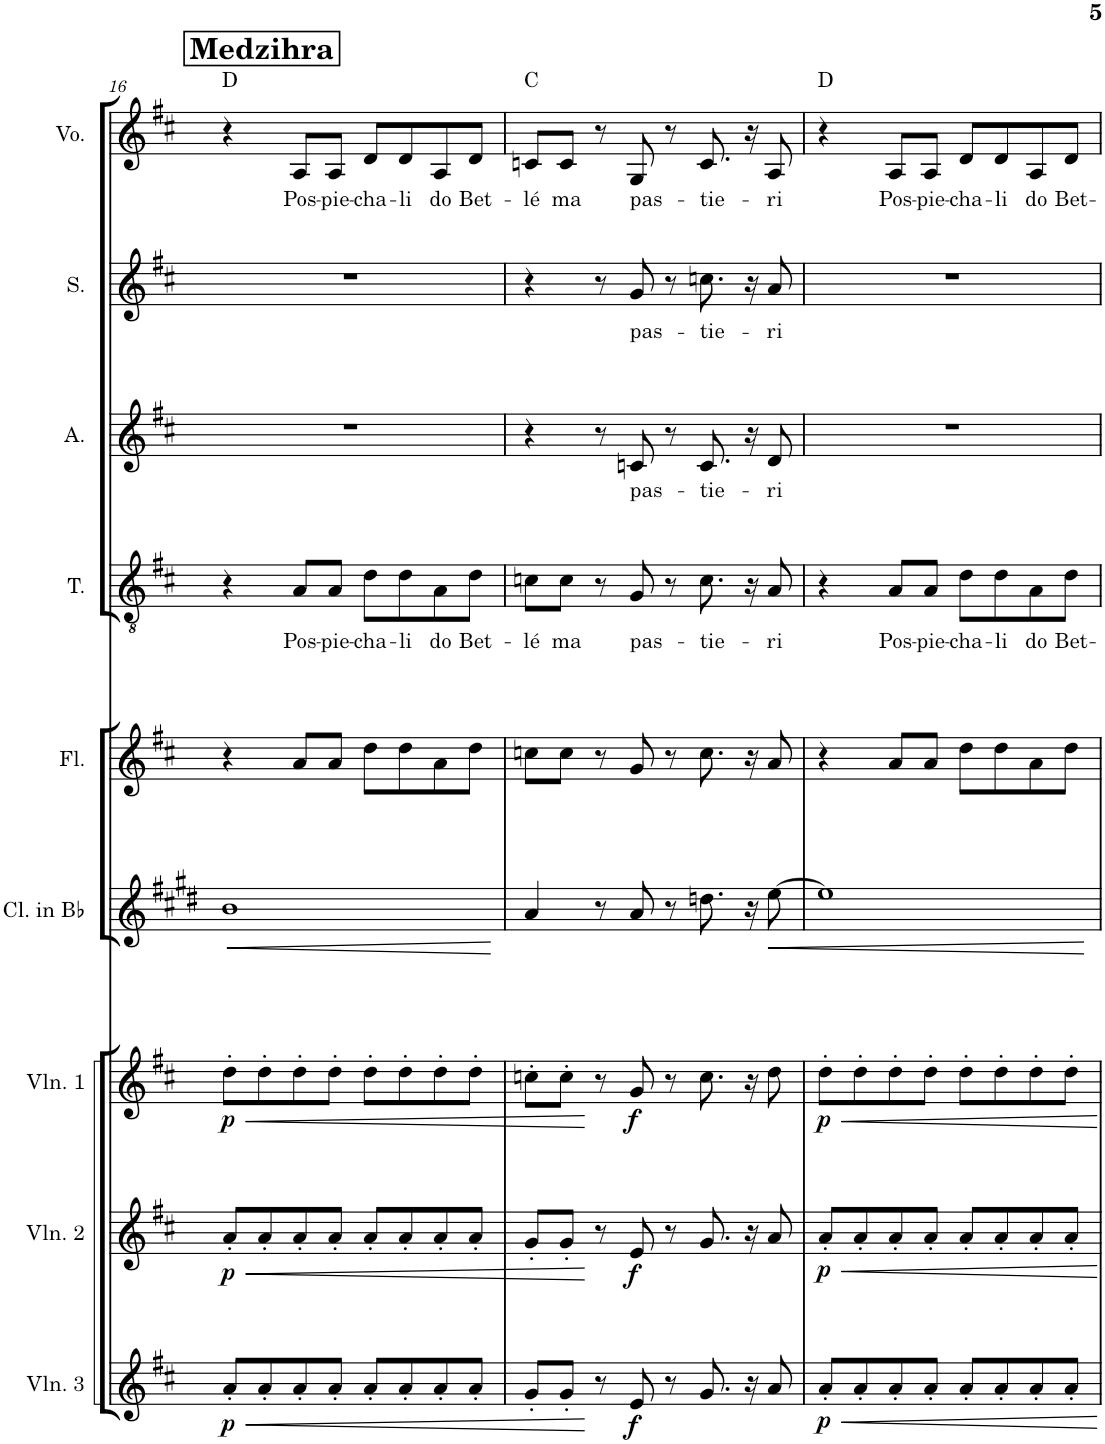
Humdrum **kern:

**kern	**dynam	**kern	**dynam	**kern	**dynam	**kern	**dynam	**kern	**kern	**text	**kern	**text	**kern	**text	**kern	**text	**harte
*part9	*part9	*part8	*part8	*part7	*part7	*part6	*part6	*part5	*part4	*part4	*part3	*part3	*part2	*part2	*part1	*part1	*part1
*staff9	*staff9	*staff8	*staff8	*staff7	*staff7	*staff6	*staff6	*staff5	*staff4	*staff4	*staff3	*staff3	*staff2	*staff2	*staff1	*staff1	*
*I"Violin 3	*	*I"Violin 2	*	*I"Violin 1	*	*I"Clarinet in Bb	*	*I"Flute	*I"Tenor	*	*I"Alto	*	*I"Soprano	*	*I"Voice	*	*
*I'Vln. 3	*	*I'Vln. 2	*	*I'Vln. 1	*	*I'Cl. in Bb	*	*I'Fl.	*I'T.	*	*I'A.	*	*I'S.	*	*I'Vo.	*	*
!!LO:PB:g=z
*clefG2	*	*clefG2	*	*clefG2	*	*clefG2	*	*clefG2	*clefGv2	*	*clefG2	*	*clefG2	*	*clefG2	*	*
*	*	*	*	*	*	*Trd1c2	*	*	*	*	*	*	*	*	*	*	*
*k[f#c#]	*	*k[f#c#]	*	*k[f#c#]	*	*k[f#c#g#d#]	*	*k[f#c#]	*k[f#c#]	*	*k[f#c#]	*	*k[f#c#]	*	*k[f#c#]	*	*
*M4/4	*	*M4/4	*	*M4/4	*	*M4/4	*	*M4/4	*M4/4	*	*M4/4	*	*M4/4	*	*M4/4	*	*
!!LO:REH:place=s1:a:B:cj:fs=14:t=Medzihra
=16	=16	=16	=16	=16	=16	=16	=16	=16	=16	=16	=16	=16	=16	=16	=16	=16	=16
!	!LO:HP:b	!	!LO:HP:b	!	!LO:HP:b	!	!LO:HP:b	!	!	!	!	!	!	!	!	!	!
!	!LO:DY:n=1:b	!	!LO:DY:n=1:b	!	!LO:DY:n=1:b	!	!	!	!	!	!	!	!	!	!	!	!
8a'/L	< p	8a'/L	< p	8dd'\L	< p	1b	<	4r	4r	.	1r	.	1r	.	4r	.	D:maj
8a'/	.	8a'/	.	8dd'\	.	.	.	.	.	.	.	.	.	.	.	.	.
!	!	!	!	!	!	!	!	!	!	!LO:LY:b	!	!	!	!	!	!LO:LY:b	!
8a'/	.	8a'/	.	8dd'\	.	.	.	8a/L	8A/L	Pos-	.	.	.	.	8A/L	Pos-	.
!	!	!	!	!	!	!	!	!	!	!LO:LY:b	!	!	!	!	!	!LO:LY:b	!
8a'/J	.	8a'/J	.	8dd'\J	.	.	.	8a/J	8A/J	-pie-	.	.	.	.	8A/J	-pie-	.
!	!	!	!	!	!	!	!	!	!	!LO:LY:b	!	!	!	!	!	!LO:LY:b	!
8a'/L	.	8a'/L	.	8dd'\L	.	.	.	8dd\L	8d\L	-cha-	.	.	.	.	8d/L	-cha-	.
!	!	!	!	!	!	!	!	!	!	!LO:LY:b	!	!	!	!	!	!LO:LY:b	!
8a'/	.	8a'/	.	8dd'\	.	.	.	8dd\	8d\	-li	.	.	.	.	8d/	-li	.
!	!	!	!	!	!	!	!	!	!	!LO:LY:b	!	!	!	!	!	!LO:LY:b	!
8a'/	.	8a'/	.	8dd'\	.	.	.	8a\	8A\	do	.	.	.	.	8A/	do	.
!	!	!	!	!	!	!	!	!	!	!LO:LY:b	!	!	!	!	!	!LO:LY:b	!
8a'/J	.	8a'/J	.	8dd'\J	.	.	.	8dd\J	8d\J	Bet-	.	.	.	.	8d/J	Bet-	.
.	.	.	.	.	.	.	[	.	.	.	.	.	.	.	.	.	.
=17	=17	=17	=17	=17	=17	=17	=17	=17	=17	=17	=17	=17	=17	=17	=17	=17	=17
!	!	!	!	!	!	!	!	!	!	!LO:LY:b	!	!	!	!	!	!LO:LY:b	!
8g'/L	.	8g'/L	.	8ccn'\L	.	4a/	.	8ccn\L	8cn\L	-lé	4r	.	4r	.	8cn/L	-lé	C:maj
!	!	!	!	!	!	!	!	!	!	!LO:LY:b	!	!	!	!	!	!LO:LY:b	!
8g'/J	.	8g'/J	.	8cc'\J	.	.	.	8cc\J	8c\J	ma	.	.	.	.	8c/J	ma	.
8r	[	8r	[	8r	[	8r	.	8r	8r	.	8r	.	8r	.	8r	.	.
!	!LO:DY:b	!	!LO:DY:b	!	!LO:DY:b	!	!	!	!	!LO:LY:b	!	!LO:LY:b	!	!LO:LY:b	!	!LO:LY:b	!
8e/	f	8e/	f	8g/	f	8a/	.	8g/	8G/	pas-	8cn/	pas-	8g/	pas-	8G/	pas-	.
8r	.	8r	.	8r	.	8r	.	8r	8r	.	8r	.	8r	.	8r	.	.
!	!	!	!	!	!	!	!	!	!	!LO:LY:b	!	!LO:LY:b	!	!LO:LY:b	!	!LO:LY:b	!
8.g/	.	8.g/	.	8.cc\	.	8.ddn\	.	8.cc\	8.c\	-tie-	8.c/	-tie-	8.ccn\	-tie-	8.c/	-tie-	.
16r	.	16r	.	16r	.	16r	.	16r	16r	.	16r	.	16r	.	16r	.	.
!	!	!	!	!	!	!	!LO:HP:b	!	!	!LO:LY:b	!	!LO:LY:b	!	!LO:LY:b	!	!LO:LY:b	!
8a/	.	8a/	.	8dd\	.	[8ee\	<	8a/	8A/	-ri	8d/	-ri	8a/	-ri	8A/	-ri	.
=18	=18	=18	=18	=18	=18	=18	=18	=18	=18	=18	=18	=18	=18	=18	=18	=18	=18
!	!LO:DY:b	!	!LO:DY:b	!	!LO:DY:b	!	!	!	!	!	!	!	!	!	!	!	!
8a'/L	p	8a'/L	p	8dd'\L	p	1ee]	.	4r	4r	.	1r	.	1r	.	4r	.	D:maj
8a'/	.	8a'/	.	8dd'\	.	.	.	.	.	.	.	.	.	.	.	.	.
!	!	!	!	!	!	!	!	!	!	!LO:LY:b	!	!	!	!	!	!LO:LY:b	!
8a'/	.	8a'/	.	8dd'\	.	.	.	8a/L	8A/L	Pos-	.	.	.	.	8A/L	Pos-	.
!	!	!	!	!	!	!	!	!	!	!LO:LY:b	!	!	!	!	!	!LO:LY:b	!
8a'/J	.	8a'/J	.	8dd'\J	.	.	.	8a/J	8A/J	-pie-	.	.	.	.	8A/J	-pie-	.
!	!	!	!	!	!	!	!	!	!	!LO:LY:b	!	!	!	!	!	!LO:LY:b	!
8a'/L	.	8a'/L	.	8dd'\L	.	.	.	8dd\L	8d\L	-cha-	.	.	.	.	8d/L	-cha-	.
!	!	!	!	!	!	!	!	!	!	!LO:LY:b	!	!	!	!	!	!LO:LY:b	!
8a'/	.	8a'/	.	8dd'\	.	.	.	8dd\	8d\	-li	.	.	.	.	8d/	-li	.
!	!	!	!	!	!	!	!	!	!	!LO:LY:b	!	!	!	!	!	!LO:LY:b	!
8a'/	.	8a'/	.	8dd'\	.	.	.	8a\	8A\	do	.	.	.	.	8A/	do	.
!	!	!	!	!	!	!	!	!	!	!LO:LY:b	!	!	!	!	!	!LO:LY:b	!
8a'/J	.	8a'/J	.	8dd'\J	.	.	.	8dd\J	8d\J	Bet-	.	.	.	.	8d/J	Bet-	.
.	.	.	.	.	.	.	[	.	.	.	.	.	.	.	.	.	.
=	=	=	=	=	=	=	=	=	=	=	=	=	=	=	=	=	=
*-	*-	*-	*-	*-	*-	*-	*-	*-	*-	*-	*-	*-	*-	*-	*-	*-	*-
